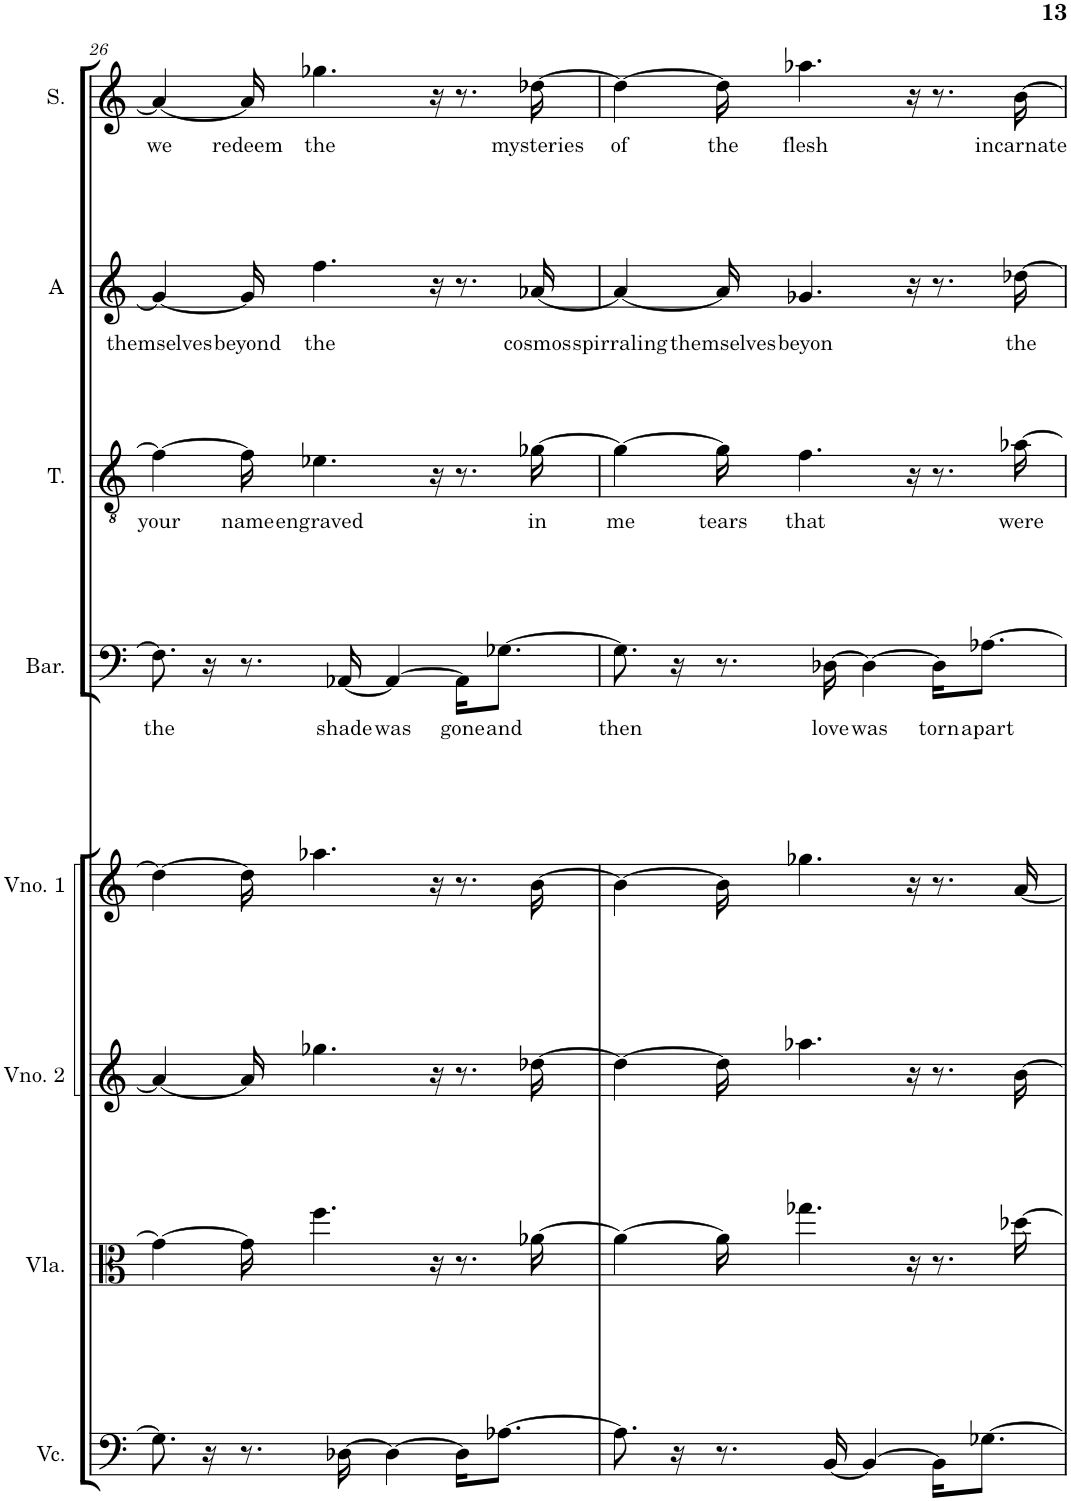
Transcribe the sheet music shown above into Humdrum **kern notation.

**kern	**kern	**kern	**kern	**kern	**text	**kern	**text	**kern	**text	**kern	**text
*part8	*part7	*part6	*part5	*part4	*part4	*part3	*part3	*part2	*part2	*part1	*part1
*staff8	*staff7	*staff6	*staff5	*staff4	*staff4	*staff3	*staff3	*staff2	*staff2	*staff1	*staff1
*I"Violoncelo	*I"Viola	*I"Violino 2	*I"Violino 1	*I"Barítono	*	*I"Tenor	*	*I"Alto	*	*I"Soprano	*
*I'Vc.	*I'Vla.	*I'Vno. 2	*I'Vno. 1	*I'Bar.	*	*I'T.	*	*I'A	*	*I'S.	*
!!LO:PB:g=z
*clefF4	*clefC3	*clefG2	*clefG2	*clefF4	*	*clefGv2	*	*clefG2	*	*clefG2	*
*k[]	*k[]	*k[]	*k[]	*k[]	*	*k[]	*	*k[]	*	*k[]	*
*M4/4	*M4/4	*M4/4	*M4/4	*M4/4	*	*M4/4	*	*M4/4	*	*M4/4	*
=26	=26	=26	=26	=26	=26	=26	=26	=26	=26	=26	=26
!	!	!	!	!	!LO:LY:b	!	!LO:LY:b	!	!LO:LY:b	!	!LO:LY:b
8.G-\]	4g-\_	4a-/_	4dd-\_	8.F\]	the	4f\_	your	4g-/_	themselves	4a-/_	we
16r	.	.	.	16r	.	.	.	.	.	.	.
!	!	!	!	!	!	!	!LO:LY:b	!	!LO:LY:b	!	!LO:LY:b
8.r	16g-\]	16a-/]	16dd-\]	8.r	.	16f\]	name	16g-/]	beyond	16a-/]	redeem
!	!	!	!	!	!	!	!LO:LY:b	!	!LO:LY:b	!	!LO:LY:b
.	4.ff\	4.gg-X\	4.aa-X\	.	.	4.e-X\	engraved	4.ff\	the	4.gg-X\	the
!	!	!	!	!	!LO:LY:b	!	!	!	!	!	!
[16D-X\	.	.	.	[16AA-X/	shade	.	.	.	.	.	.
!	!	!	!	!	!LO:LY:b	!	!	!	!	!	!
4D-\_	.	.	.	4AA-/_	was	.	.	.	.	.	.
.	16r	16r	16r	.	.	16r	.	16r	.	16r	.
!	!	!	!	!	!LO:LY:b	!	!	!	!	!	!
16D-\KL]	8.r	8.r	8.r	16AA-\KL]	gone	8.r	.	8.r	.	8.r	.
!	!	!	!	!	!LO:LY:b	!	!	!	!	!	!
[8.A-X\J	.	.	.	[8.G-X\J	and	.	.	.	.	.	.
!	!	!	!	!	!	!	!LO:LY:b	!	!LO:LY:b	!	!LO:LY:b
.	[16a-X\	[16dd-X\	[16b\	.	.	[16g-X\	in	[16a-X/	cosmos	[16dd-X\	mysteries
=27	=27	=27	=27	=27	=27	=27	=27	=27	=27	=27	=27
!	!	!	!	!	!LO:LY:b	!	!LO:LY:b	!	!LO:LY:b	!	!LO:LY:b
8.A-\]	4a-\_	4dd-\_	4b\_	8.G-\]	then	4g-\_	me	4a-/_	spirraling	4dd-\_	of
16r	.	.	.	16r	.	.	.	.	.	.	.
!	!	!	!	!	!	!	!LO:LY:b	!	!LO:LY:b	!	!LO:LY:b
8.r	16a-\]	16dd-\]	16b\]	8.r	.	16g-\]	tears	16a-/]	themselves	16dd-\]	the
!	!	!	!	!	!	!	!LO:LY:b	!	!LO:LY:b	!	!LO:LY:b
.	4.gg-X\	4.aa-X\	4.gg-X\	.	.	4.f\	that	4.g-X/	beyon	4.aa-X\	flesh
!	!	!	!	!	!LO:LY:b	!	!	!	!	!	!
[16BB/	.	.	.	[16D-X\	love	.	.	.	.	.	.
!	!	!	!	!	!LO:LY:b	!	!	!	!	!	!
4BB/_	.	.	.	4D-\_	was	.	.	.	.	.	.
.	16r	16r	16r	.	.	16r	.	16r	.	16r	.
!	!	!	!	!	!LO:LY:b	!	!	!	!	!	!
16BB\KL]	8.r	8.r	8.r	16D-\KL]	torn	8.r	.	8.r	.	8.r	.
!	!	!	!	!	!LO:LY:b	!	!	!	!	!	!
[8.G-X\J	.	.	.	[8.A-X\J	apart	.	.	.	.	.	.
!	!	!	!	!	!	!	!LO:LY:b	!	!LO:LY:b	!	!LO:LY:b
.	[16dd-X\	[16b\	[16a/	.	.	[16a-X\	were	[16dd-X\	the	[16b\	incarnate
=	=	=	=	=	=	=	=	=	=	=	=
*-	*-	*-	*-	*-	*-	*-	*-	*-	*-	*-	*-
